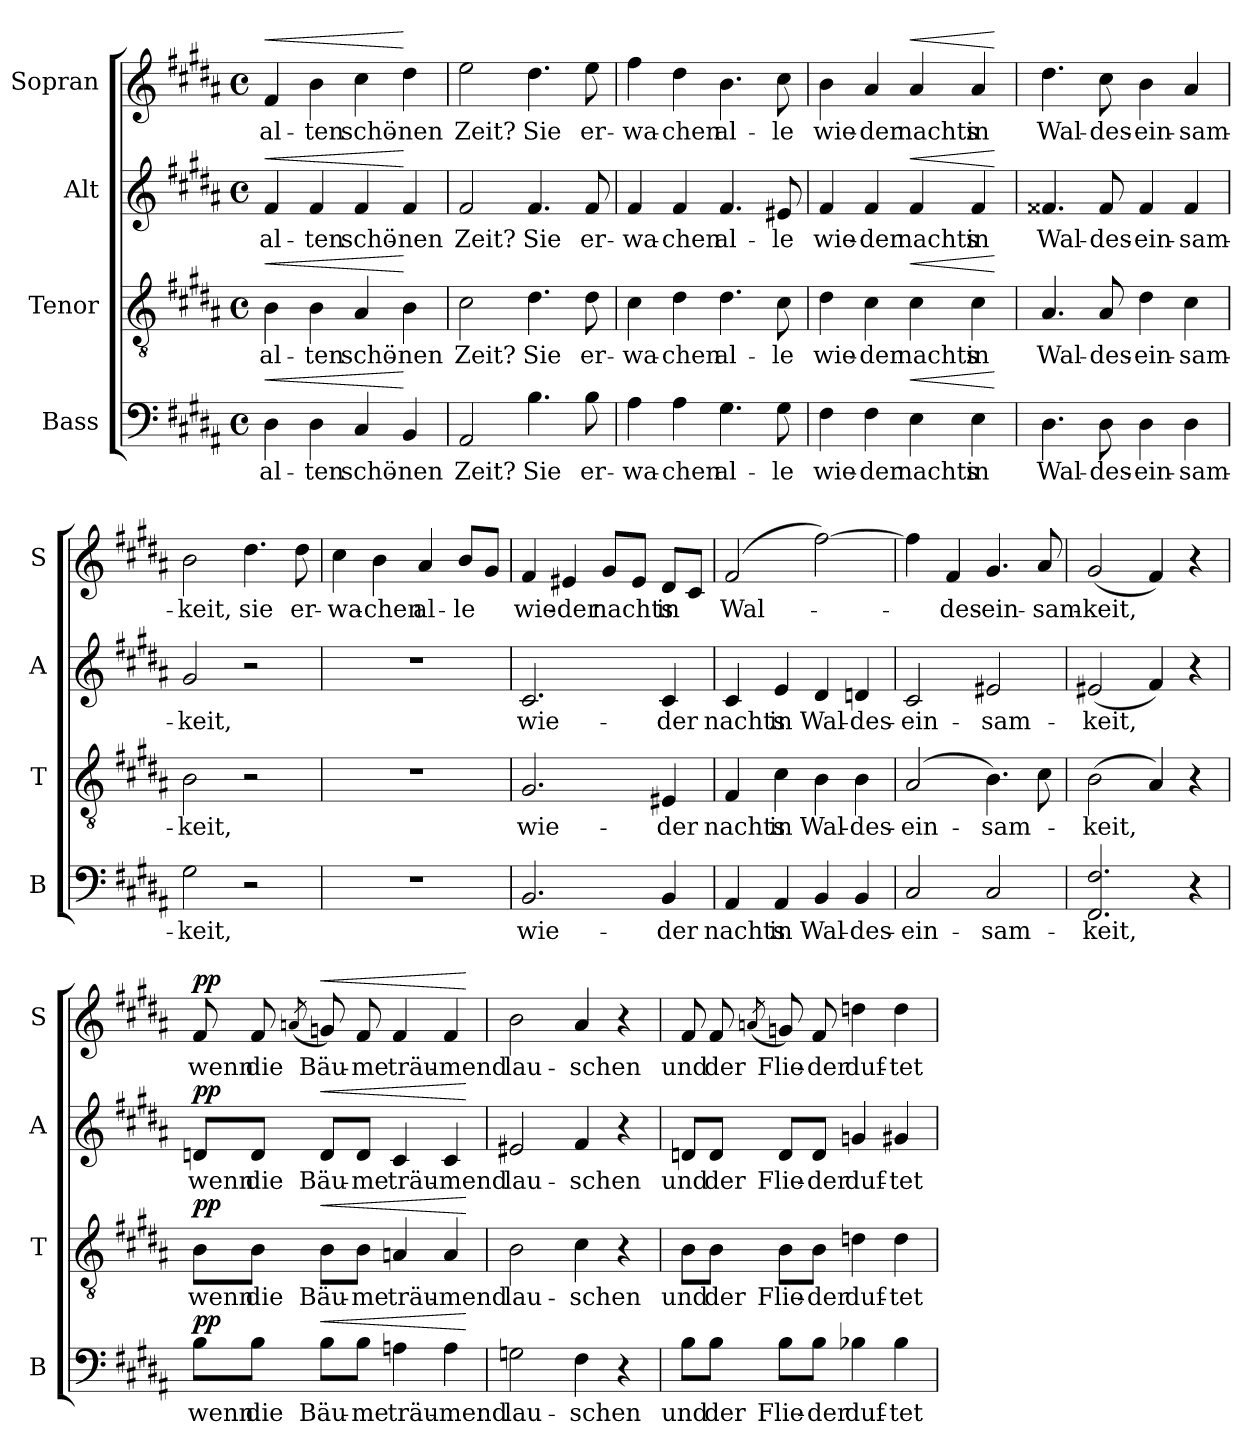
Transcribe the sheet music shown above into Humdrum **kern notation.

**kern	**text	**dynam	**kern	**text	**dynam	**kern	**text	**dynam	**kern	**text	**dynam
*part4	*part4	*part4	*part3	*part3	*part3	*part2	*part2	*part2	*part1	*part1	*part1
*staff4	*staff4	*staff4	*staff3	*staff3	*staff3	*staff2	*staff2	*staff2	*staff1	*staff1	*staff1
*I"Bass	*	*	*I"Tenor	*	*	*I"Alt	*	*	*I"Sopran	*	*
*I'B	*	*	*I'T	*	*	*I'A	*	*	*I'S	*	*
*clefF4	*	*	*clefGv2	*	*	*clefG2	*	*	*clefG2	*	*
*k[f#c#g#d#a#]	*	*	*k[f#c#g#d#a#]	*	*	*k[f#c#g#d#a#]	*	*	*k[f#c#g#d#a#]	*	*
*B:	*	*	*B:	*	*	*B:	*	*	*B:	*	*
*M4/4	*	*	*M4/4	*	*	*M4/4	*	*	*M4/4	*	*
*met(c)	*	*	*met(c)	*	*	*met(c)	*	*	*met(c)	*	*
=	=	=	=	=	=	=	=	=	=	=	=
!	!	!LO:HP:a	!	!	!LO:HP:a	!	!	!LO:HP:a	!	!	!LO:HP:a
4D#	al-	<	4B	al-	<	4f#	al-	<	4f#	al-	<
4D#	-ten	.	4B	-ten	.	4f#	-ten	.	4b	-ten	.
4C#	schö-	.	4A#	schö-	.	4f#	schö-	.	4cc#	schö-	.
4BB	-nen	[	4B	-nen	[	4f#	-nen	[	4dd#	-nen	[
=	=	=	=	=	=	=	=	=	=	=	=
2AA#	Zeit?	.	2c#	Zeit?	.	2f#	Zeit?	.	2ee	Zeit?	.
4.B	Sie	.	4.d#	Sie	.	4.f#	Sie	.	4.dd#	Sie	.
8B	er-	.	8d#	er-	.	8f#	er-	.	8ee	er-	.
=	=	=	=	=	=	=	=	=	=	=	=
4A#	-wa-	.	4c#	-wa-	.	4f#	-wa-	.	4ff#	-wa-	.
4A#	-chen	.	4d#	-chen	.	4f#	-chen	.	4dd#	-chen	.
4.G#	al-	.	4.d#	al-	.	4.f#	al-	.	4.b	al-	.
8G#	-le	.	8c#	-le	.	8e#X	-le	.	8cc#	-le	.
=	=	=	=	=	=	=	=	=	=	=	=
4F#	wie-	.	4d#	wie-	.	4f#	wie-	.	4b	wie-	.
4F#	-der	.	4c#	-der	.	4f#	-der	.	4a#	-der	.
!	!	!LO:HP:a	!	!	!LO:HP:a	!	!	!LO:HP:a	!	!	!LO:HP:a
4E	nachts	<	4c#	nachts	<	4f#	nachts	<	4a#	nachts	<
4E	in	.	4c#	in	.	4f#	in	.	4a#	in	.
.	.	[	.	.	[	.	.	[	.	.	[
=	=	=	=	=	=	=	=	=	=	=	=
4.D#	Wal-	.	4.A#	Wal-	.	4.f##X	Wal-	.	4.dd#	Wal-	.
8D#	-des-	.	8A#	-des-	.	8f##	-des-	.	8cc#	-des-	.
4D#	-ein-	.	4d#	-ein-	.	4f##	-ein-	.	4b	-ein-	.
4D#	-sam-	.	4c#	-sam-	.	4f##	-sam-	.	4a#	-sam-	.
=	=	=	=	=	=	=	=	=	=	=	=
2G#	-keit,	.	2B	-keit,	.	2g#	-keit,	.	2b	-keit,	.
2r	.	.	2r	.	.	2r	.	.	4.dd#	sie	.
.	.	.	.	.	.	.	.	.	8dd#	er-	.
=	=	=	=	=	=	=	=	=	=	=	=
1r	.	.	1r	.	.	1r	.	.	4cc#	-wa-	.
.	.	.	.	.	.	.	.	.	4b	-chen	.
.	.	.	.	.	.	.	.	.	4a#	al-	.
.	.	.	.	.	.	.	.	.	8bL	-le	.
.	.	.	.	.	.	.	.	.	8g#J	.	.
=	=	=	=	=	=	=	=	=	=	=	=
2.BB	wie-	.	2.G#	wie-	.	2.c#	wie-	.	4f#	wie-	.
.	.	.	.	.	.	.	.	.	4e#X	-der	.
.	.	.	.	.	.	.	.	.	8g#L	nachts	.
.	.	.	.	.	.	.	.	.	8e#J	.	.
4BB	-der	.	4E#X	-der	.	4c#	-der	.	8d#L	in	.
.	.	.	.	.	.	.	.	.	8c#J	.	.
=	=	=	=	=	=	=	=	=	=	=	=
4AA#	nachts	.	4F#	nachts	.	4c#	nachts	.	(2f#	Wal-	.
4AA#	in	.	4c#	in	.	4e	in	.	.	.	.
4BB	Wal-	.	4B	Wal-	.	4d#	Wal-	.	[2ff#)	.	.
4BB	-des-	.	4B	-des-	.	4dn	-des-	.	.	.	.
=	=	=	=	=	=	=	=	=	=	=	=
2C#	-ein-	.	(2A#	-ein-	.	2c#	-ein-	.	4ff#]	.	.
.	.	.	.	.	.	.	.	.	4f#	-des-	.
2C#	-sam-	.	4.B)	-sam-	.	2e#X	-sam-	.	4.g#	-ein-	.
.	.	.	8c#	.	.	.	.	.	8a#	-sam-	.
=	=	=	=	=	=	=	=	=	=	=	=
2.FF# 2.F#	-keit,	.	(2B	-keit,	.	(2e#X	-keit,	.	(2g#	-keit,	.
.	.	.	4A#)	.	.	4f#)	.	.	4f#)	.	.
4r	.	.	4r	.	.	4r	.	.	4r	.	.
=	=	=	=	=	=	=	=	=	=	=	=
!	!	!LO:DY:a	!	!	!LO:DY:a	!	!	!LO:DY:a	!	!	!LO:DY:a
8B\L	wenn	pp	8B\L	wenn	pp	8dn/L	wenn	pp	8f#	wenn	pp
8B\J	die	.	8B\J	die	.	8d/J	die	.	8f#	die	.
.	.	.	.	.	.	.	.	.	(8qan/	.	.
!	!	!LO:HP:a	!	!	!LO:HP:a	!	!	!LO:HP:a	!	!	!LO:HP:a
8B\L	Bäu-	<	8B\L	Bäu-	<	8d/L	Bäu-	<	8gn)	Bäu-	<
8B\J	-me	.	8B\J	-me	.	8d/J	-me	.	8f#	-me	.
4An	träu-	.	4An	träu-	.	4c#	träu-	.	4f#	träu-	.
4A	-mend	.	4A	-mend	.	4c#	-mend	.	4f#	-mend	.
.	.	[	.	.	[	.	.	[	.	.	[
=	=	=	=	=	=	=	=	=	=	=	=
2Gn	lau-	.	2B	lau-	.	2e#X	lau-	.	2b	lau-	.
4F#	-schen	.	4c#	-schen	.	4f#	-schen	.	4a#	-schen	.
4r	.	.	4r	.	.	4r	.	.	4r	.	.
=	=	=	=	=	=	=	=	=	=	=	=
8B\L	und	.	8B\L	und	.	8dn/L	und	.	8f#	und	.
8B\J	der	.	8B\J	der	.	8d/J	der	.	8f#	der	.
.	.	.	.	.	.	.	.	.	(8qan/	.	.
8B\L	Flie-	.	8B\L	Flie-	.	8d/L	Flie-	.	8gn)	Flie-	.
8B\J	-der	.	8B\J	-der	.	8d/J	-der	.	8f#	-der	.
4B-X	duf-	.	4dn	duf-	.	4gn	duf-	.	4ddn	duf-	.
4B-	-tet	.	4d	-tet	.	4g#X	-tet	.	4dd	-tet	.
=	=	=	=	=	=	=	=	=	=	=	=
*-	*-	*-	*-	*-	*-	*-	*-	*-	*-	*-	*-
